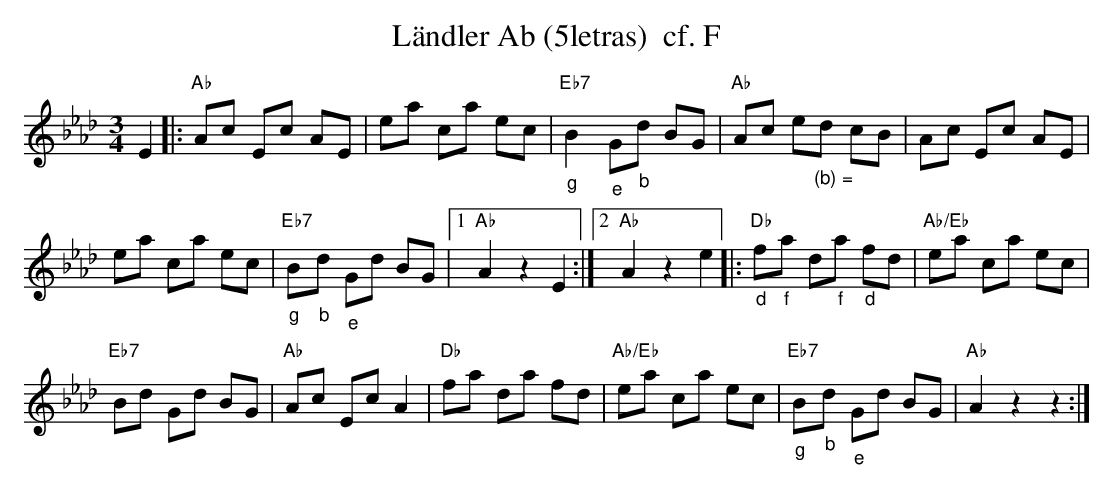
X:1
T:L\"andler Ab (5letras)  cf. F
M:3/4
L:1/8
K:Abmaj%%MIDI gchordon
E2 |: "Ab"Ac Ec AE | ea ca ec | "Eb7""_g"B2 "_e"G"_b"d BG | "Ab"Ac e"_(b) ="d cB | Ac Ec AE |
ea ca ec | "Eb7""_g"B"_b"d "_e"Gd BG |1 "Ab"A2z2E2 :|2 "Ab"A2z2e2 |: "Db""_d"f"_f"a d"_f"a "_d"fd | "Ab/Eb"ea ca ec |
"Eb7"Bd Gd BG | "Ab"Ac EcA2 | "Db"fa da fd | "Ab/Eb"ea ca ec | "Eb7""_g"B"_b"d "_e"Gd BG | "Ab"A2z2z2 :|
